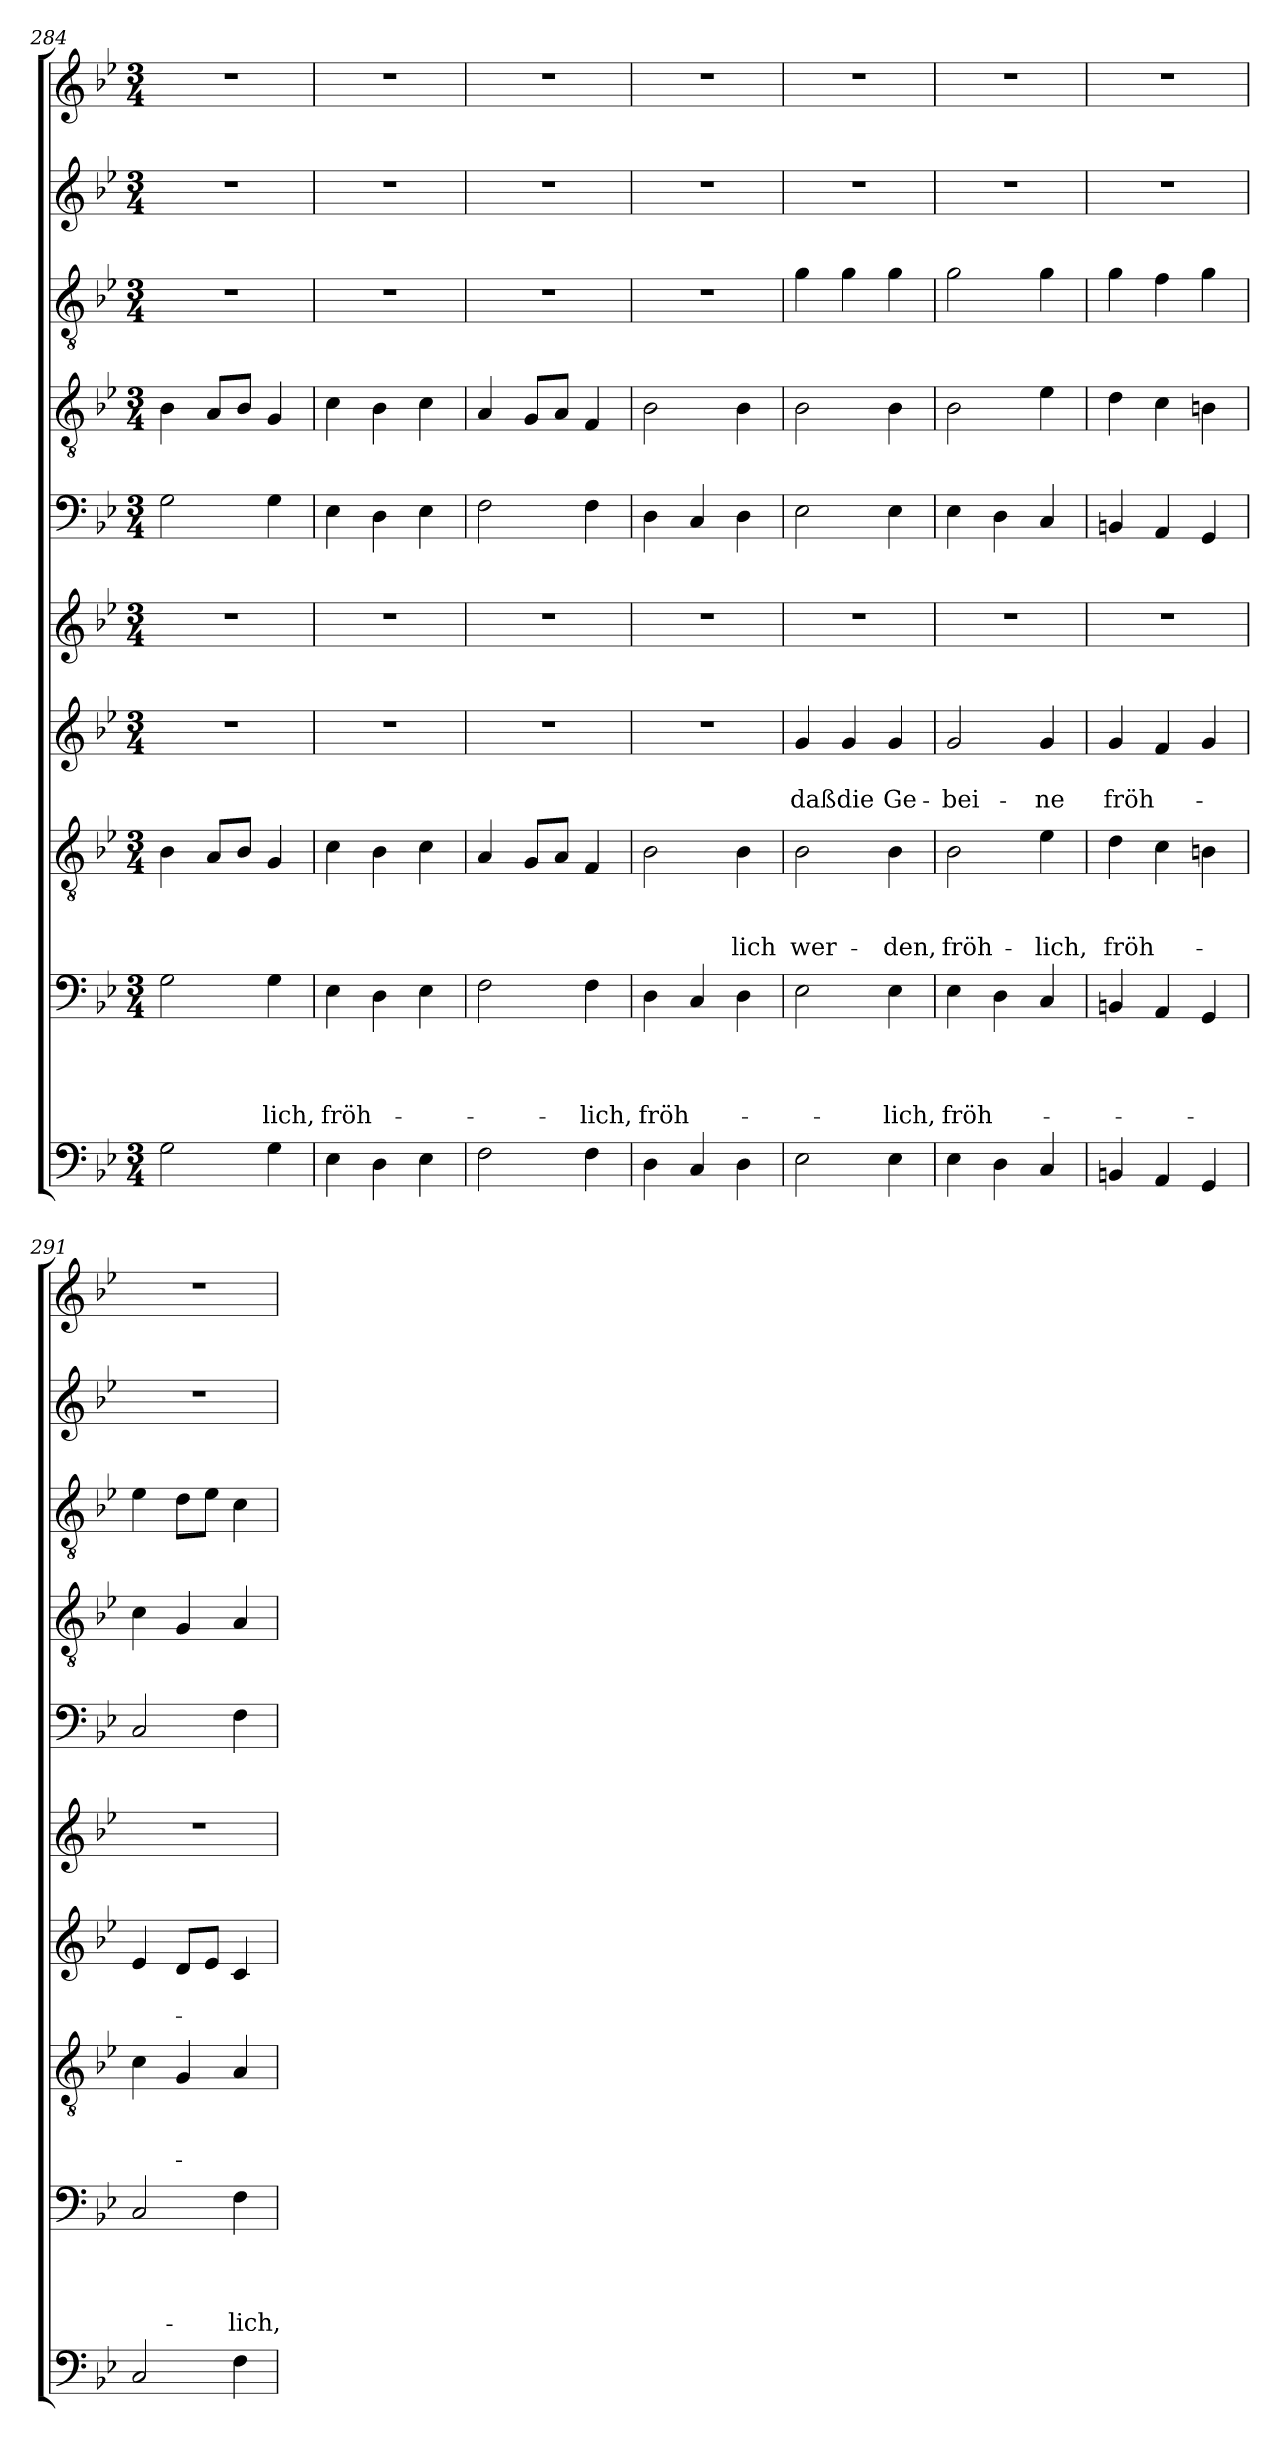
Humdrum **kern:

**kern	**kern	**text	**text	**text	**text	**kern	**text	**text	**text	**kern	**text	**text	**kern	**kern	**kern	**kern	**kern	**kern
*part10	*part9	*part9	*part9	*part9	*part9	*part8	*part8	*part8	*part8	*part7	*part7	*part7	*part6	*part5	*part4	*part3	*part2	*part1
*staff10	*staff9	*staff9	*staff9	*staff9	*staff9	*staff8	*staff8	*staff8	*staff8	*staff7	*staff7	*staff7	*staff6	*staff5	*staff4	*staff3	*staff2	*staff1
*clefF4	*clefF4	*	*	*	*	*clefGv2	*	*	*	*clefG2	*	*	*clefG2	*clefF4	*clefGv2	*clefGv2	*clefG2	*clefG2
*k[b-e-]	*k[b-e-]	*	*	*	*	*k[b-e-]	*	*	*	*k[b-e-]	*	*	*k[b-e-]	*k[b-e-]	*k[b-e-]	*k[b-e-]	*k[b-e-]	*k[b-e-]
*g:	*g:	*	*	*	*	*g:	*	*	*	*g:	*	*	*g:	*g:	*g:	*g:	*g:	*g:
*M3/4	*M3/4	*	*	*	*	*M3/4	*	*	*	*M3/4	*	*	*M3/4	*M3/4	*M3/4	*M3/4	*M3/4	*M3/4
=284	=284	=284	=284	=284	=284	=284	=284	=284	=284	=284	=284	=284	=284	=284	=284	=284	=284	=284
2G\	2G\	.	.	.	.	4B-\	.	.	.	2.r	.	.	2.r	2G\	4B-\	2.r	2.r	2.r
.	.	.	.	.	.	8A/L	.	.	.	.	.	.	.	.	8A/L	.	.	.
.	.	.	.	.	.	8B-/J	.	.	.	.	.	.	.	.	8B-/J	.	.	.
4G\	4G\	.	.	.	-lich,	4G/	.	.	.	.	.	.	.	4G\	4G/	.	.	.
=285	=285	=285	=285	=285	=285	=285	=285	=285	=285	=285	=285	=285	=285	=285	=285	=285	=285	=285
4E-\	4E-\	.	.	.	fröh-	4c\	.	.	.	2.r	.	.	2.r	4E-\	4c\	2.r	2.r	2.r
4D\	4D\	.	.	.	.	4B-\	.	.	.	.	.	.	.	4D\	4B-\	.	.	.
4E-\	4E-\	.	.	.	.	4c\	.	.	.	.	.	.	.	4E-\	4c\	.	.	.
=286	=286	=286	=286	=286	=286	=286	=286	=286	=286	=286	=286	=286	=286	=286	=286	=286	=286	=286
2F\	2F\	.	.	.	.	4A/	.	.	.	2.r	.	.	2.r	2F\	4A/	2.r	2.r	2.r
.	.	.	.	.	.	8G/L	.	.	.	.	.	.	.	.	8G/L	.	.	.
.	.	.	.	.	.	8A/J	.	.	.	.	.	.	.	.	8A/J	.	.	.
4F\	4F\	.	.	.	-lich,	4F/	.	.	.	.	.	.	.	4F\	4F/	.	.	.
!!LO:LB:g=z
=287	=287	=287	=287	=287	=287	=287	=287	=287	=287	=287	=287	=287	=287	=287	=287	=287	=287	=287
4D\	4D\	.	.	.	fröh-	2B-\	.	.	.	2.r	.	.	2.r	4D\	2B-\	2.r	2.r	2.r
4C/	4C/	.	.	.	.	.	.	.	.	.	.	.	.	4C/	.	.	.	.
4D\	4D\	.	.	.	.	4B-\	.	.	-lich	.	.	.	.	4D\	4B-\	.	.	.
=288	=288	=288	=288	=288	=288	=288	=288	=288	=288	=288	=288	=288	=288	=288	=288	=288	=288	=288
2E-\	2E-\	.	.	.	.	2B-\	.	.	wer-	4g/	.	daß	2.r	2E-\	2B-\	4g\	2.r	2.r
.	.	.	.	.	.	.	.	.	.	4g/	.	die	.	.	.	4g\	.	.
4E-\	4E-\	.	.	.	-lich,	4B-\	.	.	-den,	4g/	.	Ge-	.	4E-\	4B-\	4g\	.	.
=289	=289	=289	=289	=289	=289	=289	=289	=289	=289	=289	=289	=289	=289	=289	=289	=289	=289	=289
4E-\	4E-\	.	.	.	fröh-	2B-\	.	.	fröh-	2g/	.	-bei-	2.r	4E-\	2B-\	2g\	2.r	2.r
4D\	4D\	.	.	.	.	.	.	.	.	.	.	.	.	4D\	.	.	.	.
4C/	4C/	.	.	.	.	4e-\	.	.	-lich,	4g/	.	-ne	.	4C/	4e-\	4g\	.	.
=290	=290	=290	=290	=290	=290	=290	=290	=290	=290	=290	=290	=290	=290	=290	=290	=290	=290	=290
4BBn/	4BBn/	.	.	.	.	4d\	.	.	fröh-	4g/	.	fröh-	2.r	4BBn/	4d\	4g\	2.r	2.r
4AA/	4AA/	.	.	.	.	4c\	.	.	.	4f/	.	.	.	4AA/	4c\	4f\	.	.
4GG/	4GG/	.	.	.	.	4Bn\	.	.	.	4g/	.	.	.	4GG/	4Bn\	4g\	.	.
=291	=291	=291	=291	=291	=291	=291	=291	=291	=291	=291	=291	=291	=291	=291	=291	=291	=291	=291
2C/	2C/	.	.	.	.	4c\	.	.	.	4e-/	.	.	2.r	2C/	4c\	4e-\	2.r	2.r
.	.	.	.	.	.	4G/	.	.	.	8d/L	.	.	.	.	4G/	8d\L	.	.
.	.	.	.	.	.	.	.	.	.	8e-/J	.	.	.	.	.	8e-\J	.	.
4F\	4F\	.	.	.	-lich,	4A/	.	.	.	4c/	.	.	.	4F\	4A/	4c\	.	.
=	=	=	=	=	=	=	=	=	=	=	=	=	=	=	=	=	=	=
*-	*-	*-	*-	*-	*-	*-	*-	*-	*-	*-	*-	*-	*-	*-	*-	*-	*-	*-
